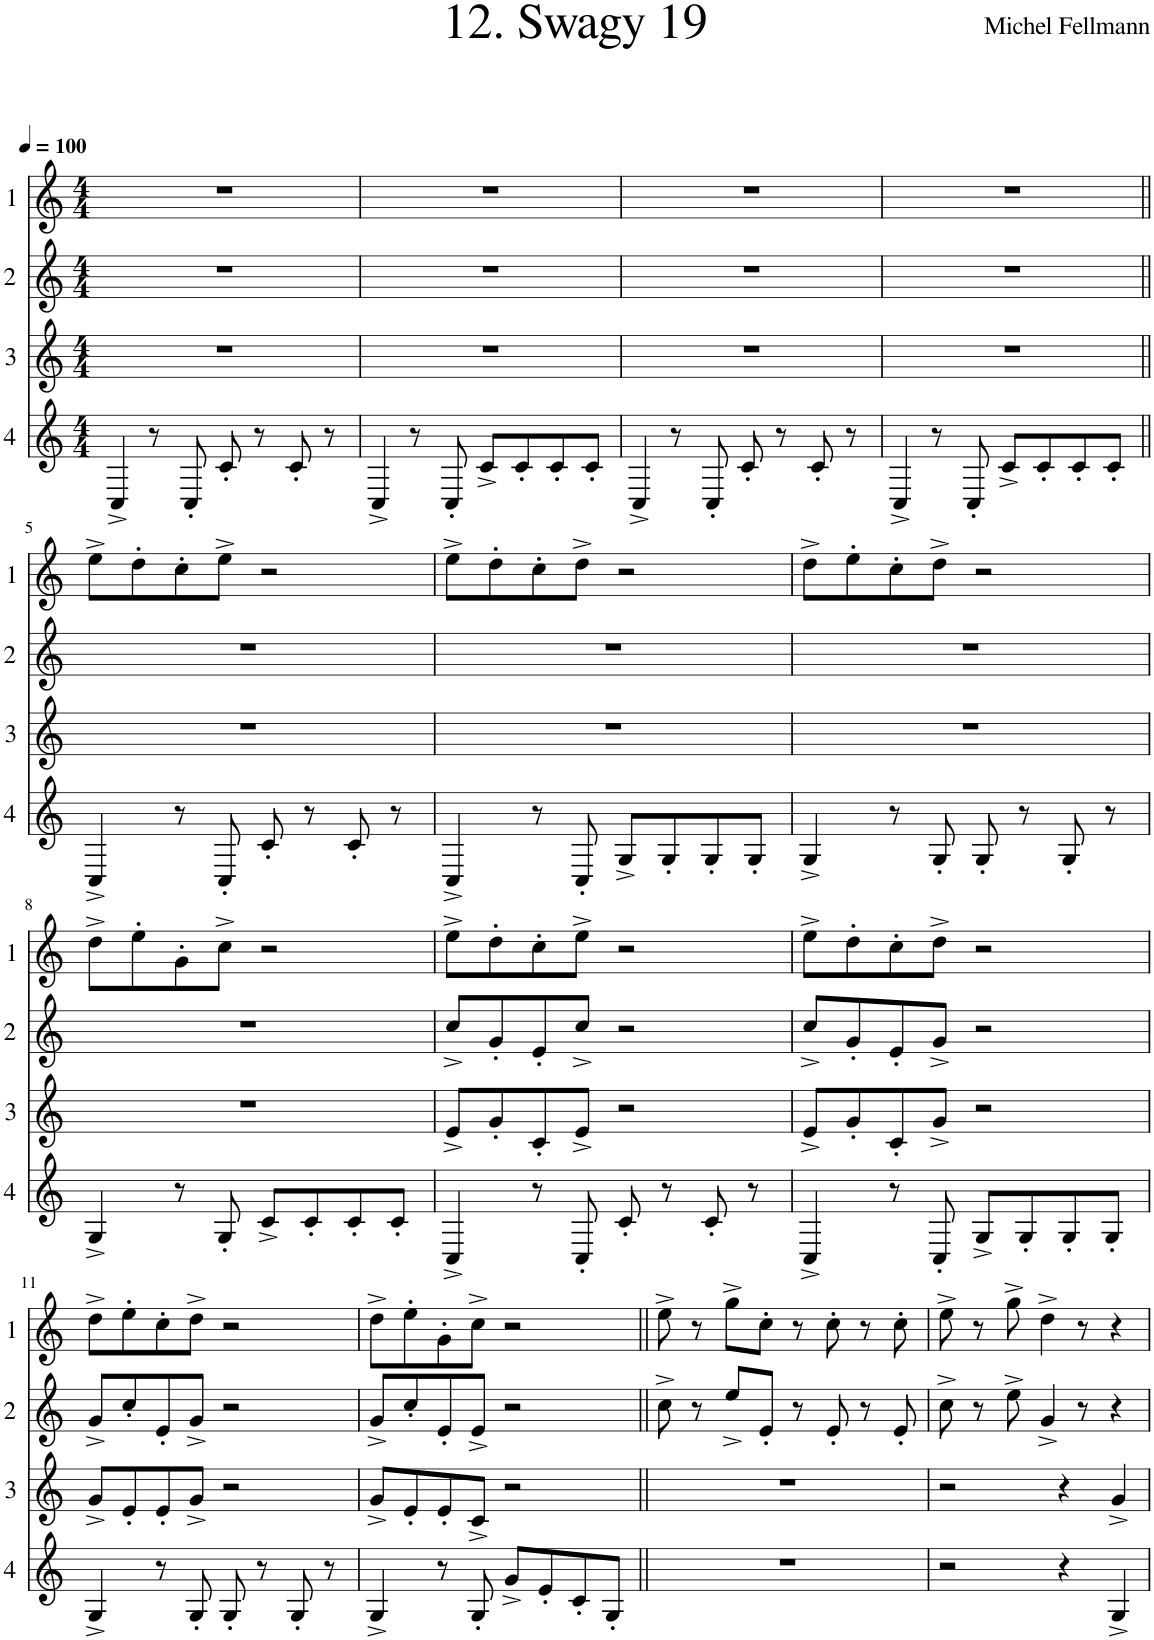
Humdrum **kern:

**kern	**kern	**kern	**kern
*part4	*part3	*part2	*part1
*staff4	*staff3	*staff2	*staff1
*I"4	*I"3	*I"2	*I"1
*clefG2	*clefG2	*clefG2	*clefG2
*Trd4c7	*Trd4c7	*Trd4c7	*Trd4c7
*k[]	*k[]	*k[]	*k[]
*M4/4	*M4/4	*M4/4	*M4/4
*MM100	*MM100	*MM100	*MM100
=1	=1	=1	=1
4C^/	1r	1r	1r
8r	.	.	.
8C'/	.	.	.
8c'/	.	.	.
8r	.	.	.
8c'/	.	.	.
8r	.	.	.
=2	=2	=2	=2
4C^/	1r	1r	1r
8r	.	.	.
8C'/	.	.	.
8c^/L	.	.	.
8c'/	.	.	.
8c'/	.	.	.
8c'/J	.	.	.
=3	=3	=3	=3
4C^/	1r	1r	1r
8r	.	.	.
8C'/	.	.	.
8c'/	.	.	.
8r	.	.	.
8c'/	.	.	.
8r	.	.	.
=4	=4	=4	=4
4C^/	1r	1r	1r
8r	.	.	.
8C'/	.	.	.
8c^/L	.	.	.
8c'/	.	.	.
8c'/	.	.	.
8c'/J	.	.	.
!!LO:LB:g=z
=5||	=5||	=5||	=5||
4C^/	1r	1r	8ee^\L
.	.	.	8dd'\
8r	.	.	8cc'\
8C'/	.	.	8ee^\J
8c'/	.	.	2r
8r	.	.	.
8c'/	.	.	.
8r	.	.	.
=6	=6	=6	=6
4C^/	1r	1r	8ee^\L
.	.	.	8dd'\
8r	.	.	8cc'\
8C'/	.	.	8dd^\J
8G^/L	.	.	2r
8G'/	.	.	.
8G'/	.	.	.
8G'/J	.	.	.
=7	=7	=7	=7
4G^/	1r	1r	8dd^\L
.	.	.	8ee'\
8r	.	.	8cc'\
8G'/	.	.	8dd^\J
8G'/	.	.	2r
8r	.	.	.
8G'/	.	.	.
8r	.	.	.
!!LO:LB:g=z
=8	=8	=8	=8
4G^/	1r	1r	8dd^\L
.	.	.	8ee'\
8r	.	.	8g'\
8G'/	.	.	8cc^\J
8c^/L	.	.	2r
8c'/	.	.	.
8c'/	.	.	.
8c'/J	.	.	.
=9	=9	=9	=9
4C^/	8e^/L	8cc^/L	8ee^\L
.	8g'/	8g'/	8dd'\
8r	8c'/	8e'/	8cc'\
8C'/	8e^/J	8cc^/J	8ee^\J
8c'/	2r	2r	2r
8r	.	.	.
8c'/	.	.	.
8r	.	.	.
=10	=10	=10	=10
4C^/	8e^/L	8cc^/L	8ee^\L
.	8g'/	8g'/	8dd'\
8r	8c'/	8e'/	8cc'\
8C'/	8g^/J	8g^/J	8dd^\J
8G^/L	2r	2r	2r
8G'/	.	.	.
8G'/	.	.	.
8G'/J	.	.	.
!!LO:LB:g=z
=11	=11	=11	=11
4G^/	8g^/L	8g^/L	8dd^\L
.	8e'/	8cc'/	8ee'\
8r	8e'/	8e'/	8cc'\
8G'/	8g^/J	8g^/J	8dd^\J
8G'/	2r	2r	2r
8r	.	.	.
8G'/	.	.	.
8r	.	.	.
=12	=12	=12	=12
4G^/	8g^/L	8g^/L	8dd^\L
.	8e'/	8cc'/	8ee'\
8r	8e'/	8e'/	8g'\
8G'/	8c^/J	8e^/J	8cc^\J
8g^/L	2r	2r	2r
8e'/	.	.	.
8c'/	.	.	.
8G'/J	.	.	.
=13||	=13||	=13||	=13||
1r	1r	8cc^\	8ee^\
.	.	8r	8r
.	.	8ee^/L	8gg^\L
.	.	8e'/J	8cc'\J
.	.	8r	8r
.	.	8e'/	8cc'\
.	.	8r	8r
.	.	8e'/	8cc'\
=14	=14	=14	=14
2r	2r	8cc^\	8ee^\
.	.	8r	8r
.	.	8ee^\	8gg^\
.	.	4g^/	4dd^\
4r	4r	.	.
.	.	8r	8r
4G^/	4g^/	4r	4r
=	=	=	=
*-	*-	*-	*-
